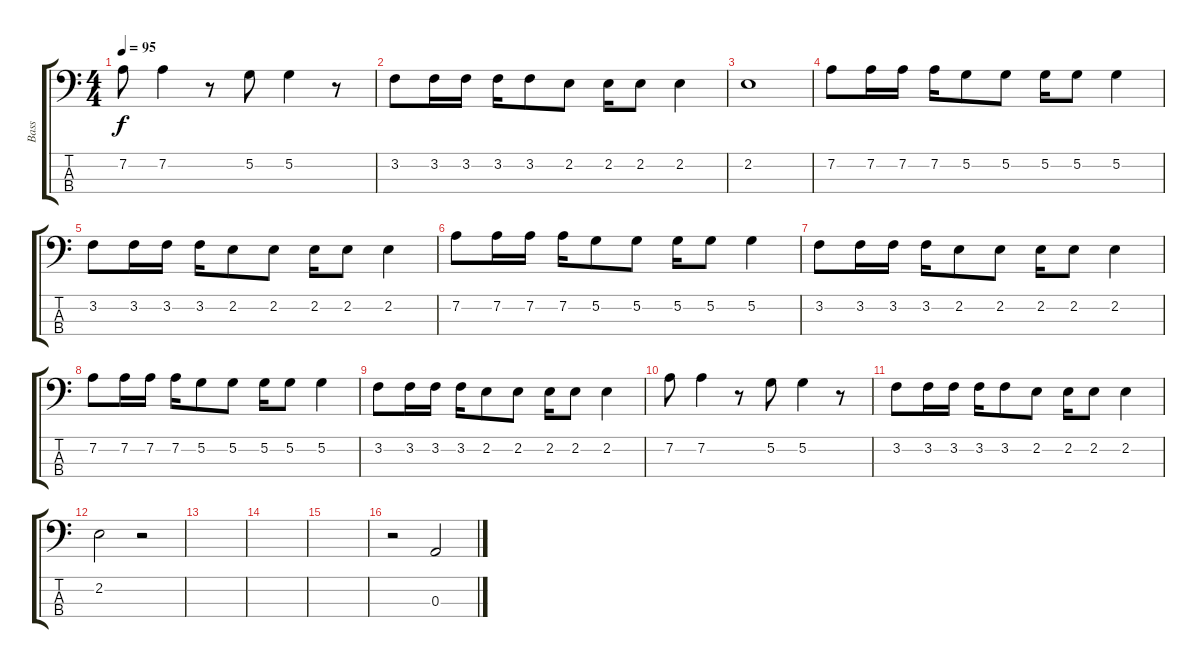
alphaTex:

\track ("Bass" "Bass") {instrument electricbassfinger}
\staff {score tabs}
\tuning (G2 D2 A1 E1) {hide}
\ts (4 4)
\tempo 95
\clef f4
\ks c
7.2.8{dy f} 7.2.4 r.8 5.2.8 5.2.4 r.8 |
3.2.8 3.2.16 3.2.16 3.2.16 3.2.8 2.2.8 2.2.16 2.2.8 2.2.4 |
2.2.1 |
7.2.8 7.2.16 7.2.16 7.2.16 5.2.8 5.2.8 5.2.16 5.2.8 5.2.4 |
3.2.8 3.2.16 3.2.16 3.2.16 2.2.8 2.2.8 2.2.16 2.2.8 2.2.4 |
7.2.8 7.2.16 7.2.16 7.2.16 5.2.8 5.2.8 5.2.16 5.2.8 5.2.4 |
3.2.8 3.2.16 3.2.16 3.2.16 2.2.8 2.2.8 2.2.16 2.2.8 2.2.4 |
7.2.8 7.2.16 7.2.16 7.2.16 5.2.8 5.2.8 5.2.16 5.2.8 5.2.4 |
3.2.8 3.2.16 3.2.16 3.2.16 2.2.8 2.2.8 2.2.16 2.2.8 2.2.4 |
7.2.8 7.2.4 r.8 5.2.8 5.2.4 r.8 |
3.2.8 3.2.16 3.2.16 3.2.16 3.2.8 2.2.8 2.2.16 2.2.8 2.2.4 |
2.2.2 r.2 |
|
|
|
r.2 0.3.2
